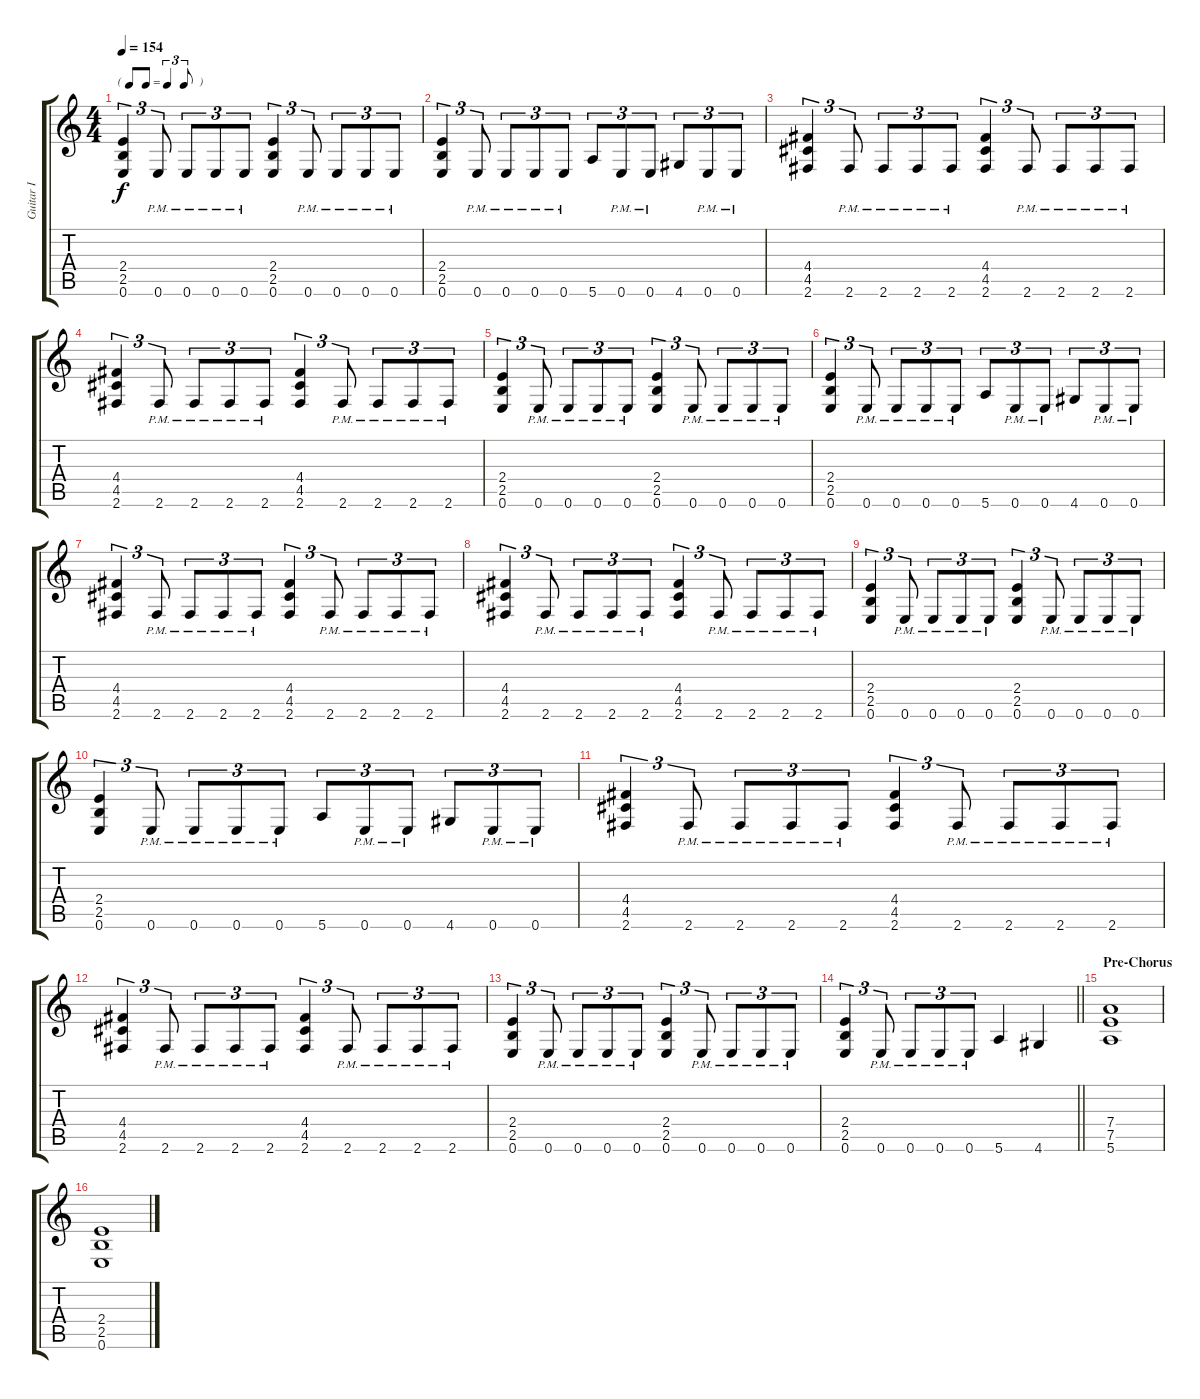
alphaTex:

\track ("Guitar I" "Guitar I") {instrument overdrivenguitar}
\staff {score tabs}
\tuning (E4 B3 G3 D3 A2 E2) {hide}
\ts (4 4)
\tf triplet8th
\tempo 154
\clef g2
\ks c
(2.4 2.5 0.6).4{tu (3 2) dy f} 0.6{pm}.8{tu (3 2)} 0.6{pm}.8{tu (3 2)} 0.6{pm}.8{tu (3 2)} 0.6{pm}.8{tu (3 2)} (2.4 2.5 0.6).4{tu (3 2)} 0.6{pm}.8{tu (3 2)} 0.6{pm}.8{tu (3 2)} 0.6{pm}.8{tu (3 2)} 0.6{pm}.8{tu (3 2)} |
(2.4 2.5 0.6).4{tu (3 2)} 0.6{pm}.8{tu (3 2)} 0.6{pm}.8{tu (3 2)} 0.6{pm}.8{tu (3 2)} 0.6{pm}.8{tu (3 2)} 5.6.8{tu (3 2)} 0.6{pm}.8{tu (3 2)} 0.6{pm}.8{tu (3 2)} 4.6.8{tu (3 2)} 0.6{pm}.8{tu (3 2)} 0.6{pm}.8{tu (3 2)} |
(4.4 4.5 2.6).4{tu (3 2)} 2.6{pm}.8{tu (3 2)} 2.6{pm}.8{tu (3 2)} 2.6{pm}.8{tu (3 2)} 2.6{pm}.8{tu (3 2)} (4.4 4.5 2.6).4{tu (3 2)} 2.6{pm}.8{tu (3 2)} 2.6{pm}.8{tu (3 2)} 2.6{pm}.8{tu (3 2)} 2.6{pm}.8{tu (3 2)} |
(4.4 4.5 2.6).4{tu (3 2)} 2.6{pm}.8{tu (3 2)} 2.6{pm}.8{tu (3 2)} 2.6{pm}.8{tu (3 2)} 2.6{pm}.8{tu (3 2)} (4.4 4.5 2.6).4{tu (3 2)} 2.6{pm}.8{tu (3 2)} 2.6{pm}.8{tu (3 2)} 2.6{pm}.8{tu (3 2)} 2.6{pm}.8{tu (3 2)} |
(2.4 2.5 0.6).4{tu (3 2)} 0.6{pm}.8{tu (3 2)} 0.6{pm}.8{tu (3 2)} 0.6{pm}.8{tu (3 2)} 0.6{pm}.8{tu (3 2)} (2.4 2.5 0.6).4{tu (3 2)} 0.6{pm}.8{tu (3 2)} 0.6{pm}.8{tu (3 2)} 0.6{pm}.8{tu (3 2)} 0.6{pm}.8{tu (3 2)} |
(2.4 2.5 0.6).4{tu (3 2)} 0.6{pm}.8{tu (3 2)} 0.6{pm}.8{tu (3 2)} 0.6{pm}.8{tu (3 2)} 0.6{pm}.8{tu (3 2)} 5.6.8{tu (3 2)} 0.6{pm}.8{tu (3 2)} 0.6{pm}.8{tu (3 2)} 4.6.8{tu (3 2)} 0.6{pm}.8{tu (3 2)} 0.6{pm}.8{tu (3 2)} |
(4.4 4.5 2.6).4{tu (3 2)} 2.6{pm}.8{tu (3 2)} 2.6{pm}.8{tu (3 2)} 2.6{pm}.8{tu (3 2)} 2.6{pm}.8{tu (3 2)} (4.4 4.5 2.6).4{tu (3 2)} 2.6{pm}.8{tu (3 2)} 2.6{pm}.8{tu (3 2)} 2.6{pm}.8{tu (3 2)} 2.6{pm}.8{tu (3 2)} |
(4.4 4.5 2.6).4{tu (3 2)} 2.6{pm}.8{tu (3 2)} 2.6{pm}.8{tu (3 2)} 2.6{pm}.8{tu (3 2)} 2.6{pm}.8{tu (3 2)} (4.4 4.5 2.6).4{tu (3 2)} 2.6{pm}.8{tu (3 2)} 2.6{pm}.8{tu (3 2)} 2.6{pm}.8{tu (3 2)} 2.6{pm}.8{tu (3 2)} |
(2.4 2.5 0.6).4{tu (3 2)} 0.6{pm}.8{tu (3 2)} 0.6{pm}.8{tu (3 2)} 0.6{pm}.8{tu (3 2)} 0.6{pm}.8{tu (3 2)} (2.4 2.5 0.6).4{tu (3 2)} 0.6{pm}.8{tu (3 2)} 0.6{pm}.8{tu (3 2)} 0.6{pm}.8{tu (3 2)} 0.6{pm}.8{tu (3 2)} |
(2.4 2.5 0.6).4{tu (3 2)} 0.6{pm}.8{tu (3 2)} 0.6{pm}.8{tu (3 2)} 0.6{pm}.8{tu (3 2)} 0.6{pm}.8{tu (3 2)} 5.6.8{tu (3 2)} 0.6{pm}.8{tu (3 2)} 0.6{pm}.8{tu (3 2)} 4.6.8{tu (3 2)} 0.6{pm}.8{tu (3 2)} 0.6{pm}.8{tu (3 2)} |
(4.4 4.5 2.6).4{tu (3 2)} 2.6{pm}.8{tu (3 2)} 2.6{pm}.8{tu (3 2)} 2.6{pm}.8{tu (3 2)} 2.6{pm}.8{tu (3 2)} (4.4 4.5 2.6).4{tu (3 2)} 2.6{pm}.8{tu (3 2)} 2.6{pm}.8{tu (3 2)} 2.6{pm}.8{tu (3 2)} 2.6{pm}.8{tu (3 2)} |
(4.4 4.5 2.6).4{tu (3 2)} 2.6{pm}.8{tu (3 2)} 2.6{pm}.8{tu (3 2)} 2.6{pm}.8{tu (3 2)} 2.6{pm}.8{tu (3 2)} (4.4 4.5 2.6).4{tu (3 2)} 2.6{pm}.8{tu (3 2)} 2.6{pm}.8{tu (3 2)} 2.6{pm}.8{tu (3 2)} 2.6{pm}.8{tu (3 2)} |
(2.4 2.5 0.6).4{tu (3 2)} 0.6{pm}.8{tu (3 2)} 0.6{pm}.8{tu (3 2)} 0.6{pm}.8{tu (3 2)} 0.6{pm}.8{tu (3 2)} (2.4 2.5 0.6).4{tu (3 2)} 0.6{pm}.8{tu (3 2)} 0.6{pm}.8{tu (3 2)} 0.6{pm}.8{tu (3 2)} 0.6{pm}.8{tu (3 2)} |
\barLineRight lightlight
(2.4 2.5 0.6).4{tu (3 2)} 0.6{pm}.8{tu (3 2)} 0.6{pm}.8{tu (3 2)} 0.6{pm}.8{tu (3 2)} 0.6{pm}.8{tu (3 2)} 5.6.4 4.6.4 |
\section ("" "Pre-Chorus")
(7.4 7.5 5.6).1 |
(2.4 2.5 0.6).1
